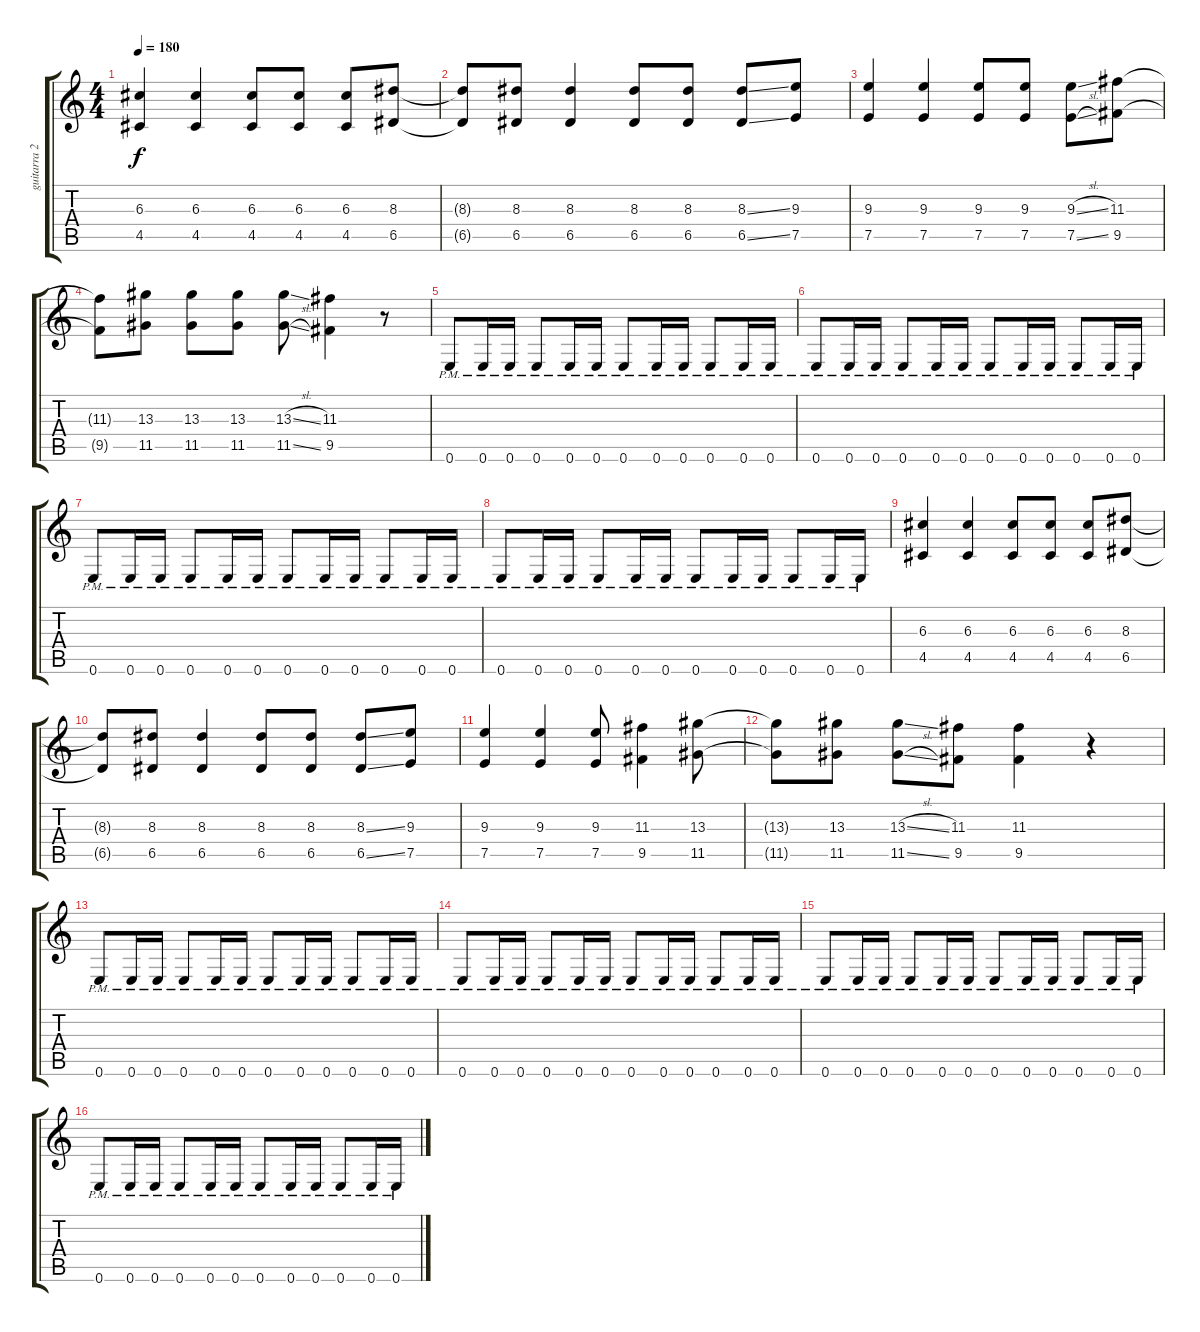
\track ("guitarra 2" "guitarra 2") {instrument overdrivenguitar}
\staff {score tabs}
\tuning (E4 B3 G3 D3 A2 E2) {hide}
\ts (4 4)
\tempo 180
\clef g2
\ks c
(6.3 4.5).4{dy f} (6.3 4.5).4 (6.3 4.5).8 (6.3 4.5).8 (6.3 4.5).8 (8.3 6.5).8 |
(8.3{t} 6.5{t}).8 (8.3 6.5).8 (8.3 6.5).4 (8.3 6.5).8 (8.3 6.5).8 (8.3{ss} 6.5{ss}).8 (9.3 7.5).8 |
(9.3 7.5).4 (9.3 7.5).4 (9.3 7.5).8 (9.3 7.5).8 (9.3{sl} 7.5{sl}).8 (11.3 9.5).8 |
(11.3{t} 9.5{t}).8 (13.3 11.5).8 (13.3 11.5).8 (13.3 11.5).8 (13.3{sl} 11.5{sl}).8 (11.3 9.5).4 r.8 |
0.6{pm}.8 0.6{pm}.16 0.6{pm}.16 0.6{pm}.8 0.6{pm}.16 0.6{pm}.16 0.6{pm}.8 0.6{pm}.16 0.6{pm}.16 0.6{pm}.8 0.6{pm}.16 0.6{pm}.16 |
0.6{pm}.8 0.6{pm}.16 0.6{pm}.16 0.6{pm}.8 0.6{pm}.16 0.6{pm}.16 0.6{pm}.8 0.6{pm}.16 0.6{pm}.16 0.6{pm}.8 0.6{pm}.16 0.6{pm}.16 |
0.6{pm}.8 0.6{pm}.16 0.6{pm}.16 0.6{pm}.8 0.6{pm}.16 0.6{pm}.16 0.6{pm}.8 0.6{pm}.16 0.6{pm}.16 0.6{pm}.8 0.6{pm}.16 0.6{pm}.16 |
0.6{pm}.8 0.6{pm}.16 0.6{pm}.16 0.6{pm}.8 0.6{pm}.16 0.6{pm}.16 0.6{pm}.8 0.6{pm}.16 0.6{pm}.16 0.6{pm}.8 0.6{pm}.16 0.6{pm}.16 |
(6.3 4.5).4 (6.3 4.5).4 (6.3 4.5).8 (6.3 4.5).8 (6.3 4.5).8 (8.3 6.5).8 |
(8.3{t} 6.5{t}).8 (8.3 6.5).8 (8.3 6.5).4 (8.3 6.5).8 (8.3 6.5).8 (8.3{ss} 6.5{ss}).8 (9.3 7.5).8 |
(9.3 7.5).4 (9.3 7.5).4 (9.3 7.5).8 (11.3 9.5).4 (13.3 11.5).8 |
(13.3{t} 11.5{t}).8 (13.3 11.5).8 (13.3{sl} 11.5{sl}).8 (11.3 9.5).8 (11.3 9.5).4 r.4 |
0.6{pm}.8 0.6{pm}.16 0.6{pm}.16 0.6{pm}.8 0.6{pm}.16 0.6{pm}.16 0.6{pm}.8 0.6{pm}.16 0.6{pm}.16 0.6{pm}.8 0.6{pm}.16 0.6{pm}.16 |
0.6{pm}.8 0.6{pm}.16 0.6{pm}.16 0.6{pm}.8 0.6{pm}.16 0.6{pm}.16 0.6{pm}.8 0.6{pm}.16 0.6{pm}.16 0.6{pm}.8 0.6{pm}.16 0.6{pm}.16 |
0.6{pm}.8 0.6{pm}.16 0.6{pm}.16 0.6{pm}.8 0.6{pm}.16 0.6{pm}.16 0.6{pm}.8 0.6{pm}.16 0.6{pm}.16 0.6{pm}.8 0.6{pm}.16 0.6{pm}.16 |
0.6{pm}.8 0.6{pm}.16 0.6{pm}.16 0.6{pm}.8 0.6{pm}.16 0.6{pm}.16 0.6{pm}.8 0.6{pm}.16 0.6{pm}.16 0.6{pm}.8 0.6{pm}.16 0.6{pm}.16
